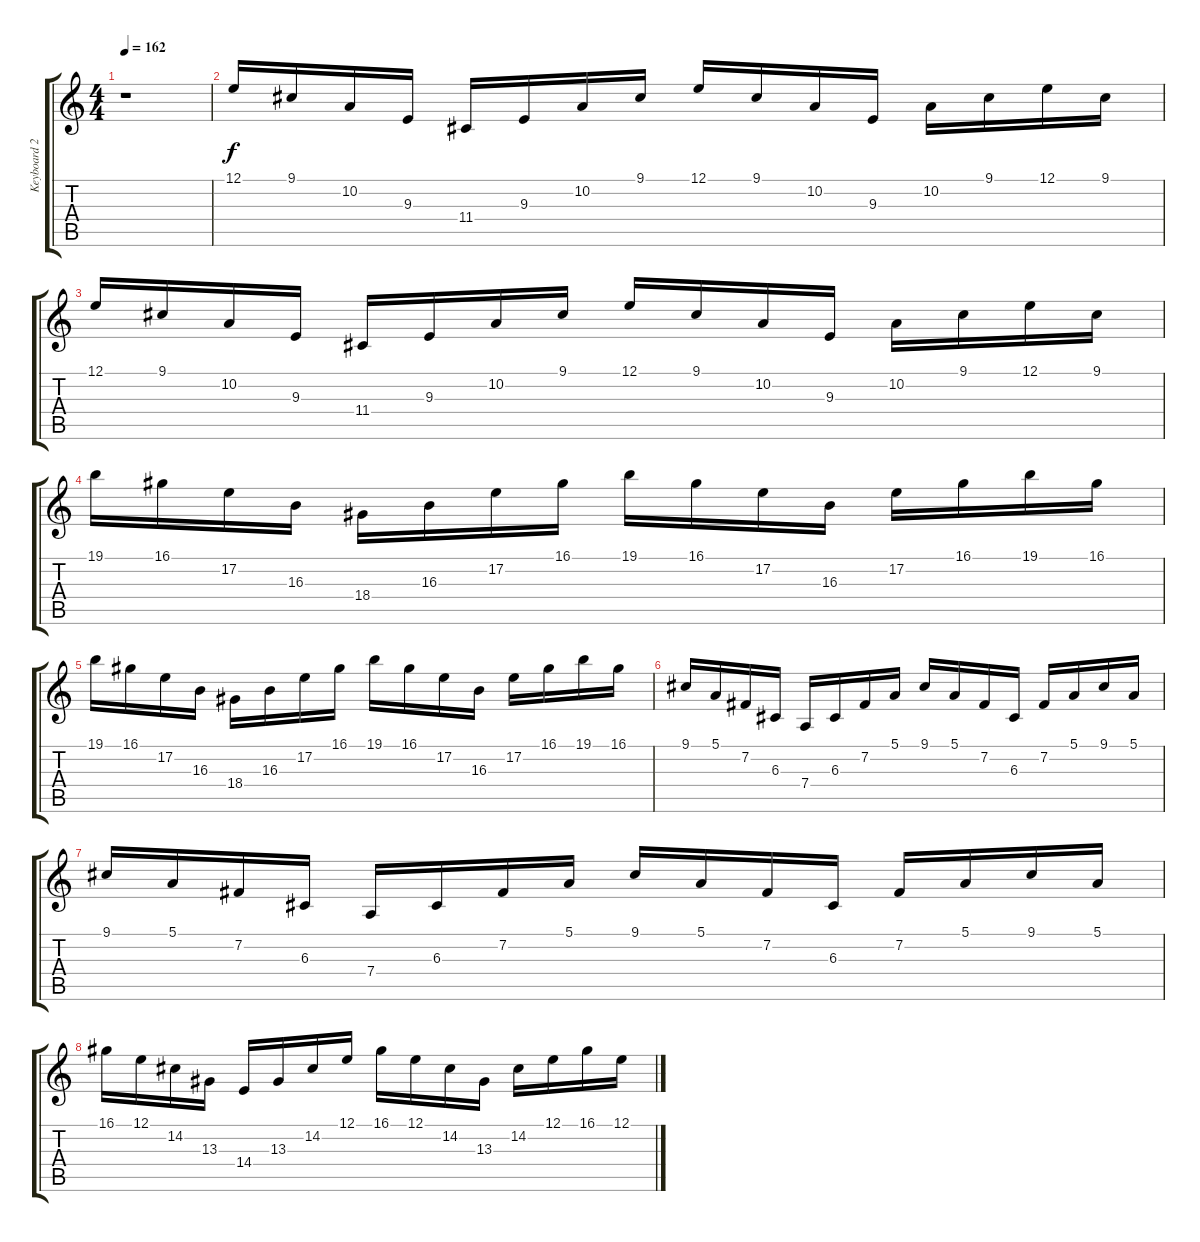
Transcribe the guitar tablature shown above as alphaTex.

\track ("Keyboard 2" "Keyboard 2") {instrument harpsichord}
\staff {score tabs}
\tuning (E4 B3 G3 D3 A2 E2) {hide}
\ts (4 4)
\tempo 162
\clef g2
\ks c
r.1{dy f} |
\section ("" "")
12.1.16 9.1.16 10.2.16 9.3.16 11.4.16 9.3.16 10.2.16 9.1.16 12.1.16 9.1.16 10.2.16 9.3.16 10.2.16 9.1.16 12.1.16 9.1.16 |
12.1.16 9.1.16 10.2.16 9.3.16 11.4.16 9.3.16 10.2.16 9.1.16 12.1.16 9.1.16 10.2.16 9.3.16 10.2.16 9.1.16 12.1.16 9.1.16 |
19.1.16 16.1.16 17.2.16 16.3.16 18.4.16 16.3.16 17.2.16 16.1.16 19.1.16 16.1.16 17.2.16 16.3.16 17.2.16 16.1.16 19.1.16 16.1.16 |
19.1.16 16.1.16 17.2.16 16.3.16 18.4.16 16.3.16 17.2.16 16.1.16 19.1.16 16.1.16 17.2.16 16.3.16 17.2.16 16.1.16 19.1.16 16.1.16 |
9.1.16 5.1.16 7.2.16 6.3.16 7.4.16 6.3.16 7.2.16 5.1.16 9.1.16 5.1.16 7.2.16 6.3.16 7.2.16 5.1.16 9.1.16 5.1.16 |
9.1.16 5.1.16 7.2.16 6.3.16 7.4.16 6.3.16 7.2.16 5.1.16 9.1.16 5.1.16 7.2.16 6.3.16 7.2.16 5.1.16 9.1.16 5.1.16 |
16.1.16 12.1.16 14.2.16 13.3.16 14.4.16 13.3.16 14.2.16 12.1.16 16.1.16 12.1.16 14.2.16 13.3.16 14.2.16 12.1.16 16.1.16 12.1.16
